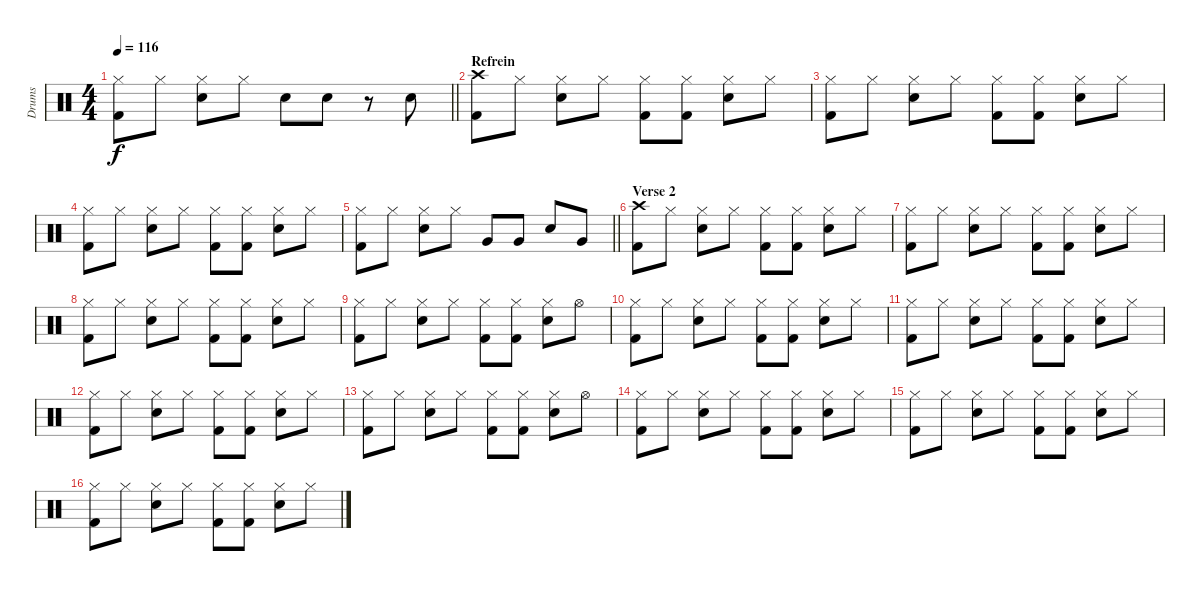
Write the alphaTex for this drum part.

\track ("Drums" "Drums") {instrument percussion}
\staff {score}
\articulation defaults
\ts (4 4)
\tempo 116
\clef neutral
\barLineRight lightlight
\ks c
("Hi-Hat (closed)" "Kick (hit) 2").8{dy f} "Hi-Hat (closed)".8 ("Hi-Hat (closed)" "Snare (hit) 2").8 "Hi-Hat (closed)".8 "Snare (hit) 2".8 "Snare (hit) 2".8 r.8 "Snare (hit) 2".8 |
\section ("" "Refrein")
("Crash high (hit)" "Kick (hit) 2").8 "Hi-Hat (closed)".8 ("Hi-Hat (closed)" "Snare (hit) 2").8 "Hi-Hat (closed)".8 ("Hi-Hat (closed)" "Kick (hit) 2").8 ("Hi-Hat (closed)" "Kick (hit) 2").8 ("Hi-Hat (closed)" "Snare (hit) 2").8 "Hi-Hat (closed)".8 |
("Hi-Hat (closed)" "Kick (hit) 2").8 "Hi-Hat (closed)".8 ("Hi-Hat (closed)" "Snare (hit) 2").8 "Hi-Hat (closed)".8 ("Hi-Hat (closed)" "Kick (hit) 2").8 ("Hi-Hat (closed)" "Kick (hit) 2").8 ("Hi-Hat (closed)" "Snare (hit) 2").8 "Hi-Hat (closed)".8 |
("Hi-Hat (closed)" "Kick (hit) 2").8 "Hi-Hat (closed)".8 ("Hi-Hat (closed)" "Snare (hit) 2").8 "Hi-Hat (closed)".8 ("Hi-Hat (closed)" "Kick (hit) 2").8 ("Hi-Hat (closed)" "Kick (hit) 2").8 ("Hi-Hat (closed)" "Snare (hit) 2").8 "Hi-Hat (closed)".8 |
\barLineRight lightlight
("Hi-Hat (closed)" "Kick (hit) 2").8 "Hi-Hat (closed)".8 ("Hi-Hat (closed)" "Snare (hit) 2").8 "Hi-Hat (closed)".8 "Very Low Tom (hit)".8 "Very Low Tom (hit)".8 "Snare (hit) 2".8 "Very Low Tom (hit)".8 |
\section ("" "Verse 2")
("Crash high (hit)" "Kick (hit) 2").8 "Hi-Hat (closed)".8 ("Hi-Hat (closed)" "Snare (hit) 2").8 "Hi-Hat (closed)".8 ("Hi-Hat (closed)" "Kick (hit) 2").8 ("Hi-Hat (closed)" "Kick (hit) 2").8 ("Hi-Hat (closed)" "Snare (hit) 2").8 "Hi-Hat (closed)".8 |
("Hi-Hat (closed)" "Kick (hit) 2").8 "Hi-Hat (closed)".8 ("Hi-Hat (closed)" "Snare (hit) 2").8 "Hi-Hat (closed)".8 ("Hi-Hat (closed)" "Kick (hit) 2").8 ("Hi-Hat (closed)" "Kick (hit) 2").8 ("Hi-Hat (closed)" "Snare (hit) 2").8 "Hi-Hat (closed)".8 |
("Hi-Hat (closed)" "Kick (hit) 2").8 "Hi-Hat (closed)".8 ("Hi-Hat (closed)" "Snare (hit) 2").8 "Hi-Hat (closed)".8 ("Hi-Hat (closed)" "Kick (hit) 2").8 ("Hi-Hat (closed)" "Kick (hit) 2").8 ("Hi-Hat (closed)" "Snare (hit) 2").8 "Hi-Hat (closed)".8 |
("Hi-Hat (closed)" "Kick (hit) 2").8 "Hi-Hat (closed)".8 ("Hi-Hat (closed)" "Snare (hit) 2").8 "Hi-Hat (closed)".8 ("Hi-Hat (closed)" "Kick (hit) 2").8 ("Hi-Hat (closed)" "Kick (hit) 2").8 ("Hi-Hat (closed)" "Snare (hit) 2").8 "Hi-Hat (open)".8 |
("Hi-Hat (closed)" "Kick (hit) 2").8 "Hi-Hat (closed)".8 ("Hi-Hat (closed)" "Snare (hit) 2").8 "Hi-Hat (closed)".8 ("Hi-Hat (closed)" "Kick (hit) 2").8 ("Hi-Hat (closed)" "Kick (hit) 2").8 ("Hi-Hat (closed)" "Snare (hit) 2").8 "Hi-Hat (closed)".8 |
("Hi-Hat (closed)" "Kick (hit) 2").8 "Hi-Hat (closed)".8 ("Hi-Hat (closed)" "Snare (hit) 2").8 "Hi-Hat (closed)".8 ("Hi-Hat (closed)" "Kick (hit) 2").8 ("Hi-Hat (closed)" "Kick (hit) 2").8 ("Hi-Hat (closed)" "Snare (hit) 2").8 "Hi-Hat (closed)".8 |
("Hi-Hat (closed)" "Kick (hit) 2").8 "Hi-Hat (closed)".8 ("Hi-Hat (closed)" "Snare (hit) 2").8 "Hi-Hat (closed)".8 ("Hi-Hat (closed)" "Kick (hit) 2").8 ("Hi-Hat (closed)" "Kick (hit) 2").8 ("Hi-Hat (closed)" "Snare (hit) 2").8 "Hi-Hat (closed)".8 |
("Hi-Hat (closed)" "Kick (hit) 2").8 "Hi-Hat (closed)".8 ("Hi-Hat (closed)" "Snare (hit) 2").8 "Hi-Hat (closed)".8 ("Hi-Hat (closed)" "Kick (hit) 2").8 ("Hi-Hat (closed)" "Kick (hit) 2").8 ("Hi-Hat (closed)" "Snare (hit) 2").8 "Hi-Hat (open)".8 |
("Hi-Hat (closed)" "Kick (hit) 2").8 "Hi-Hat (closed)".8 ("Hi-Hat (closed)" "Snare (hit) 2").8 "Hi-Hat (closed)".8 ("Hi-Hat (closed)" "Kick (hit) 2").8 ("Hi-Hat (closed)" "Kick (hit) 2").8 ("Hi-Hat (closed)" "Snare (hit) 2").8 "Hi-Hat (closed)".8 |
("Hi-Hat (closed)" "Kick (hit) 2").8 "Hi-Hat (closed)".8 ("Hi-Hat (closed)" "Snare (hit) 2").8 "Hi-Hat (closed)".8 ("Hi-Hat (closed)" "Kick (hit) 2").8 ("Hi-Hat (closed)" "Kick (hit) 2").8 ("Hi-Hat (closed)" "Snare (hit) 2").8 "Hi-Hat (closed)".8 |
("Hi-Hat (closed)" "Kick (hit) 2").8 "Hi-Hat (closed)".8 ("Hi-Hat (closed)" "Snare (hit) 2").8 "Hi-Hat (closed)".8 ("Hi-Hat (closed)" "Kick (hit) 2").8 ("Hi-Hat (closed)" "Kick (hit) 2").8 ("Hi-Hat (closed)" "Snare (hit) 2").8 "Hi-Hat (closed)".8
